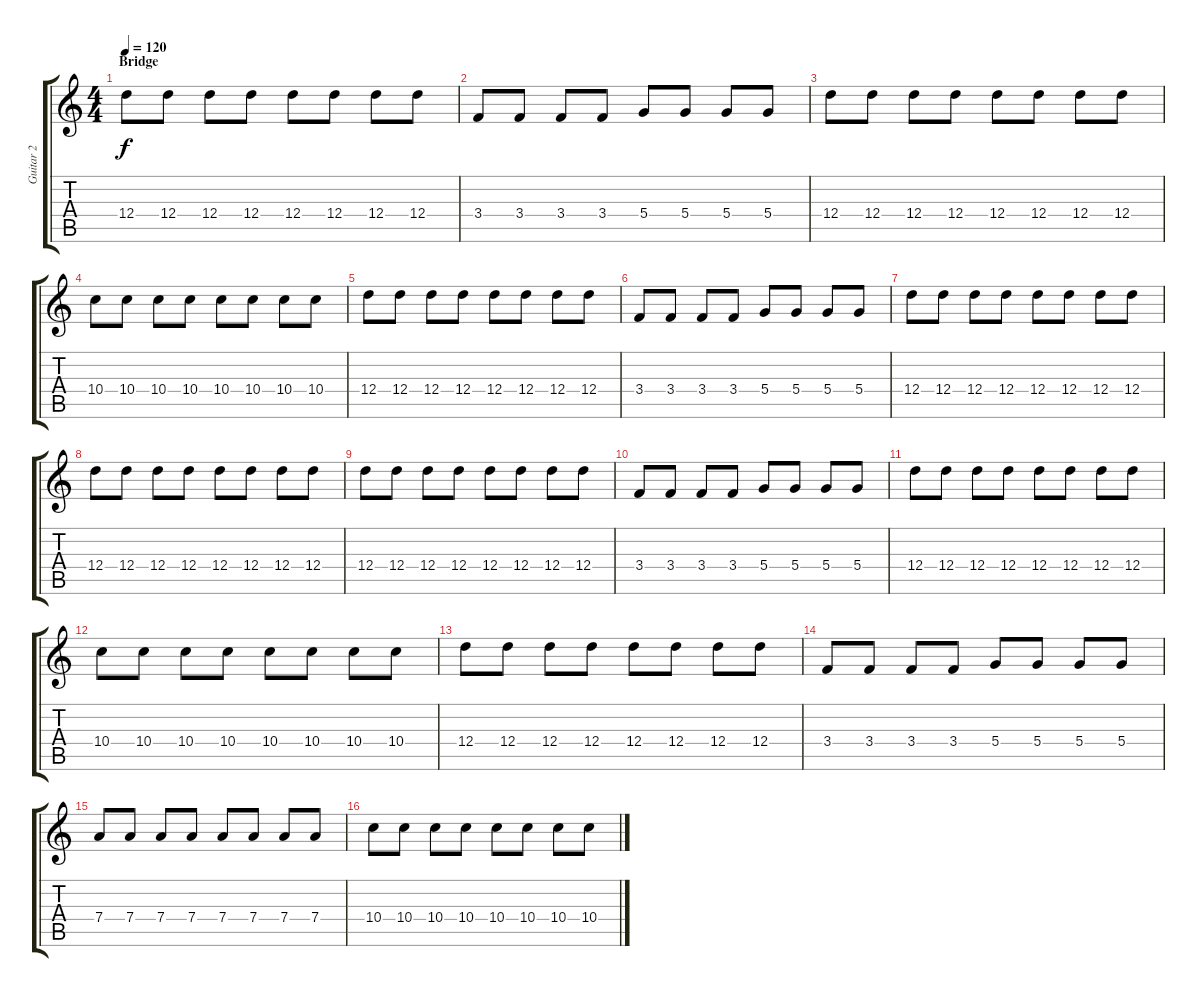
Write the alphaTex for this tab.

\track ("Guitar 2" "Guitar 2") {instrument distortionguitar}
\staff {score tabs}
\tuning (E4 B3 G3 D3 A2 D2) {hide}
\ts (4 4)
\section ("" "Bridge")
\tempo 120
\clef g2
\ks c
12.4.8{dy f} 12.4.8 12.4.8 12.4.8 12.4.8 12.4.8 12.4.8 12.4.8 |
3.4.8 3.4.8 3.4.8 3.4.8 5.4.8 5.4.8 5.4.8 5.4.8 |
12.4.8 12.4.8 12.4.8 12.4.8 12.4.8 12.4.8 12.4.8 12.4.8 |
10.4.8 10.4.8 10.4.8 10.4.8 10.4.8 10.4.8 10.4.8 10.4.8 |
12.4.8 12.4.8 12.4.8 12.4.8 12.4.8 12.4.8 12.4.8 12.4.8 |
3.4.8 3.4.8 3.4.8 3.4.8 5.4.8 5.4.8 5.4.8 5.4.8 |
12.4.8 12.4.8 12.4.8 12.4.8 12.4.8 12.4.8 12.4.8 12.4.8 |
12.4.8 12.4.8 12.4.8 12.4.8 12.4.8 12.4.8 12.4.8 12.4.8 |
12.4.8 12.4.8 12.4.8 12.4.8 12.4.8 12.4.8 12.4.8 12.4.8 |
3.4.8 3.4.8 3.4.8 3.4.8 5.4.8 5.4.8 5.4.8 5.4.8 |
12.4.8 12.4.8 12.4.8 12.4.8 12.4.8 12.4.8 12.4.8 12.4.8 |
10.4.8 10.4.8 10.4.8 10.4.8 10.4.8 10.4.8 10.4.8 10.4.8 |
12.4.8 12.4.8 12.4.8 12.4.8 12.4.8 12.4.8 12.4.8 12.4.8 |
3.4.8 3.4.8 3.4.8 3.4.8 5.4.8 5.4.8 5.4.8 5.4.8 |
7.4.8 7.4.8 7.4.8 7.4.8 7.4.8 7.4.8 7.4.8 7.4.8 |
10.4.8 10.4.8 10.4.8 10.4.8 10.4.8 10.4.8 10.4.8 10.4.8
